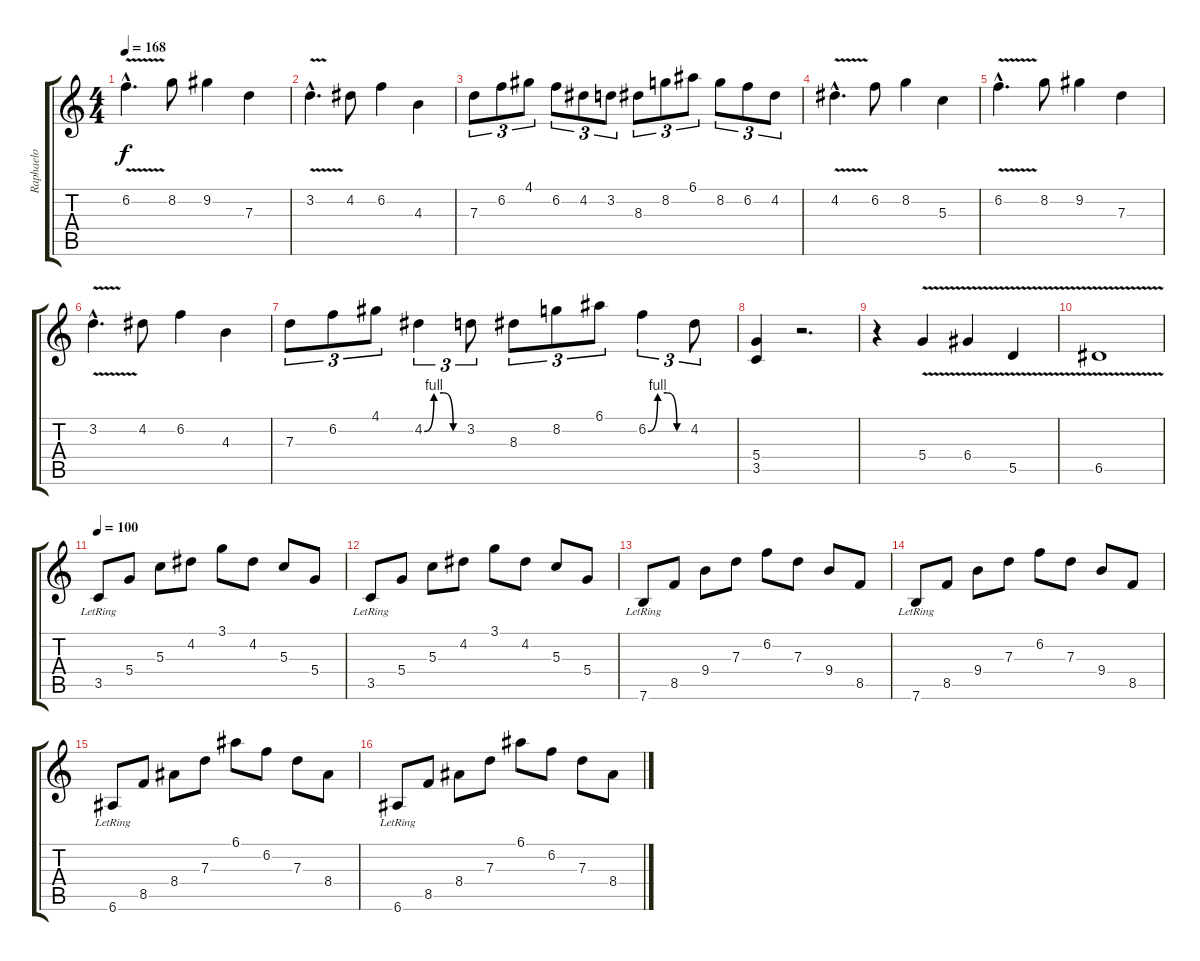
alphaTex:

\track ("Raphaelo" "Raphaelo") {instrument distortionguitar}
\staff {score tabs}
\tuning (E4 B3 G3 D3 A2 E2) {hide}
\ts (4 4)
\tempo 168
\clef g2
\ks c
6.2{v hac}.4{d dy f} 8.2.8 9.2.4 7.3.4 |
3.2{v hac}.4{d} 4.2.8 6.2.4 4.3.4 |
7.3.8{tu (3 2)} 6.2.8{tu (3 2)} 4.1.8{tu (3 2)} 6.2.8{tu (3 2)} 4.2.8{tu (3 2)} 3.2.8{tu (3 2)} 8.3.8{tu (3 2)} 8.2.8{tu (3 2)} 6.1.8{tu (3 2)} 8.2.8{tu (3 2)} 6.2.8{tu (3 2)} 4.2.8{tu (3 2)} |
4.2{v hac}.4{d} 6.2.8 8.2.4 5.3.4 |
6.2{v hac}.4{d} 8.2.8 9.2.4 7.3.4 |
3.2{v hac}.4{d} 4.2.8 6.2.4 4.3.4 |
7.3.8{tu (3 2)} 6.2.8{tu (3 2)} 4.1.8{tu (3 2)} 4.2{be (custom 0 0 15 4 30 4 45 0 60 0)}.4{tu (3 2)} 3.2.8{tu (3 2)} 8.3.8{tu (3 2)} 8.2.8{tu (3 2)} 6.1.8{tu (3 2)} 6.2{be (custom 0 0 15 4 30 4 45 0 60 0)}.4{tu (3 2)} 4.2.8{tu (3 2)} |
(5.4 3.5).4 r.2{d} |
r.4 5.4{v}.4 6.4{v}.4 5.5{v}.4 |
6.5{v}.1 |
\tempo 100
3.5{lr}.8{instrument acousticguitarsteel} 5.4.8 5.3.8 4.2.8 3.1.8 4.2.8 5.3.8 5.4.8 |
3.5{lr}.8 5.4.8 5.3.8 4.2.8 3.1.8 4.2.8 5.3.8 5.4.8 |
7.6{lr}.8 8.5.8 9.4.8 7.3.8 6.2.8 7.3.8 9.4.8 8.5.8 |
7.6{lr}.8 8.5.8 9.4.8 7.3.8 6.2.8 7.3.8 9.4.8 8.5.8 |
6.6{lr}.8 8.5.8 8.4.8 7.3.8 6.1.8 6.2.8 7.3.8 8.4.8 |
6.6{lr}.8 8.5.8 8.4.8 7.3.8 6.1.8 6.2.8 7.3.8 8.4.8
